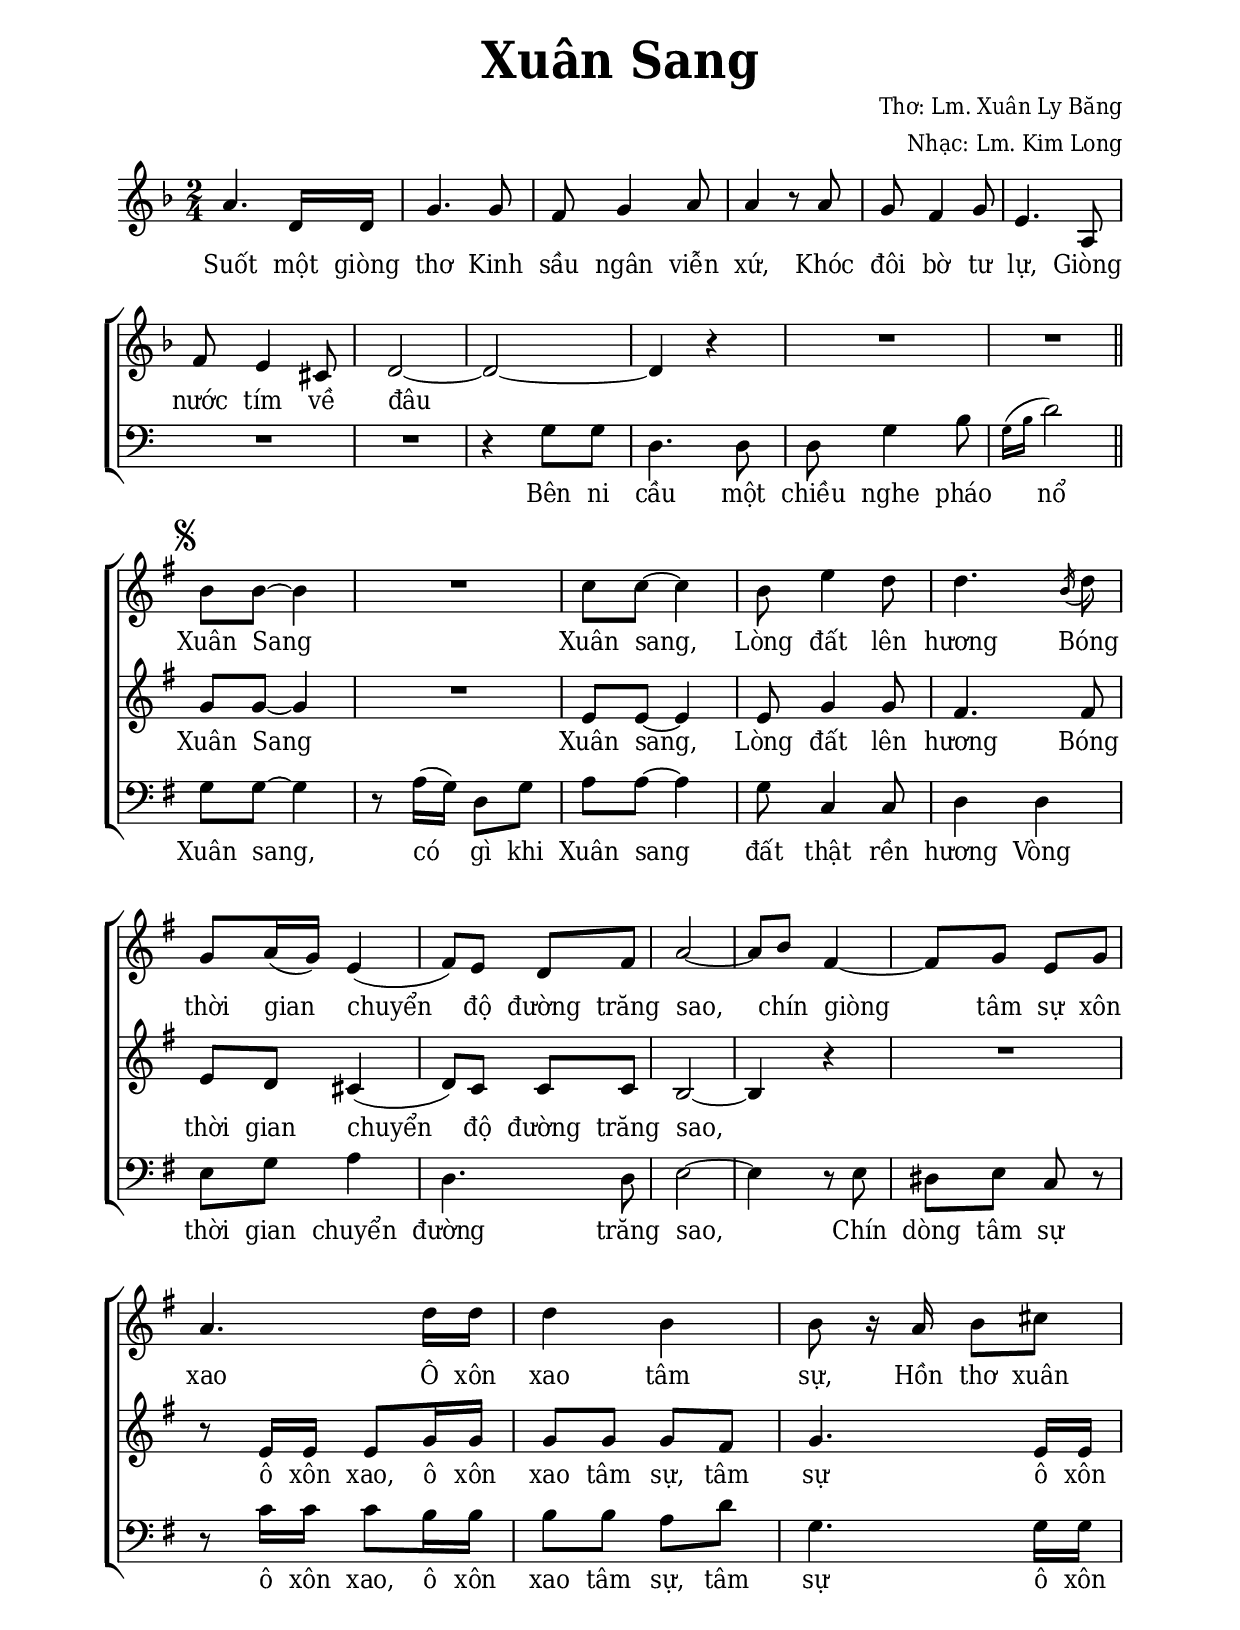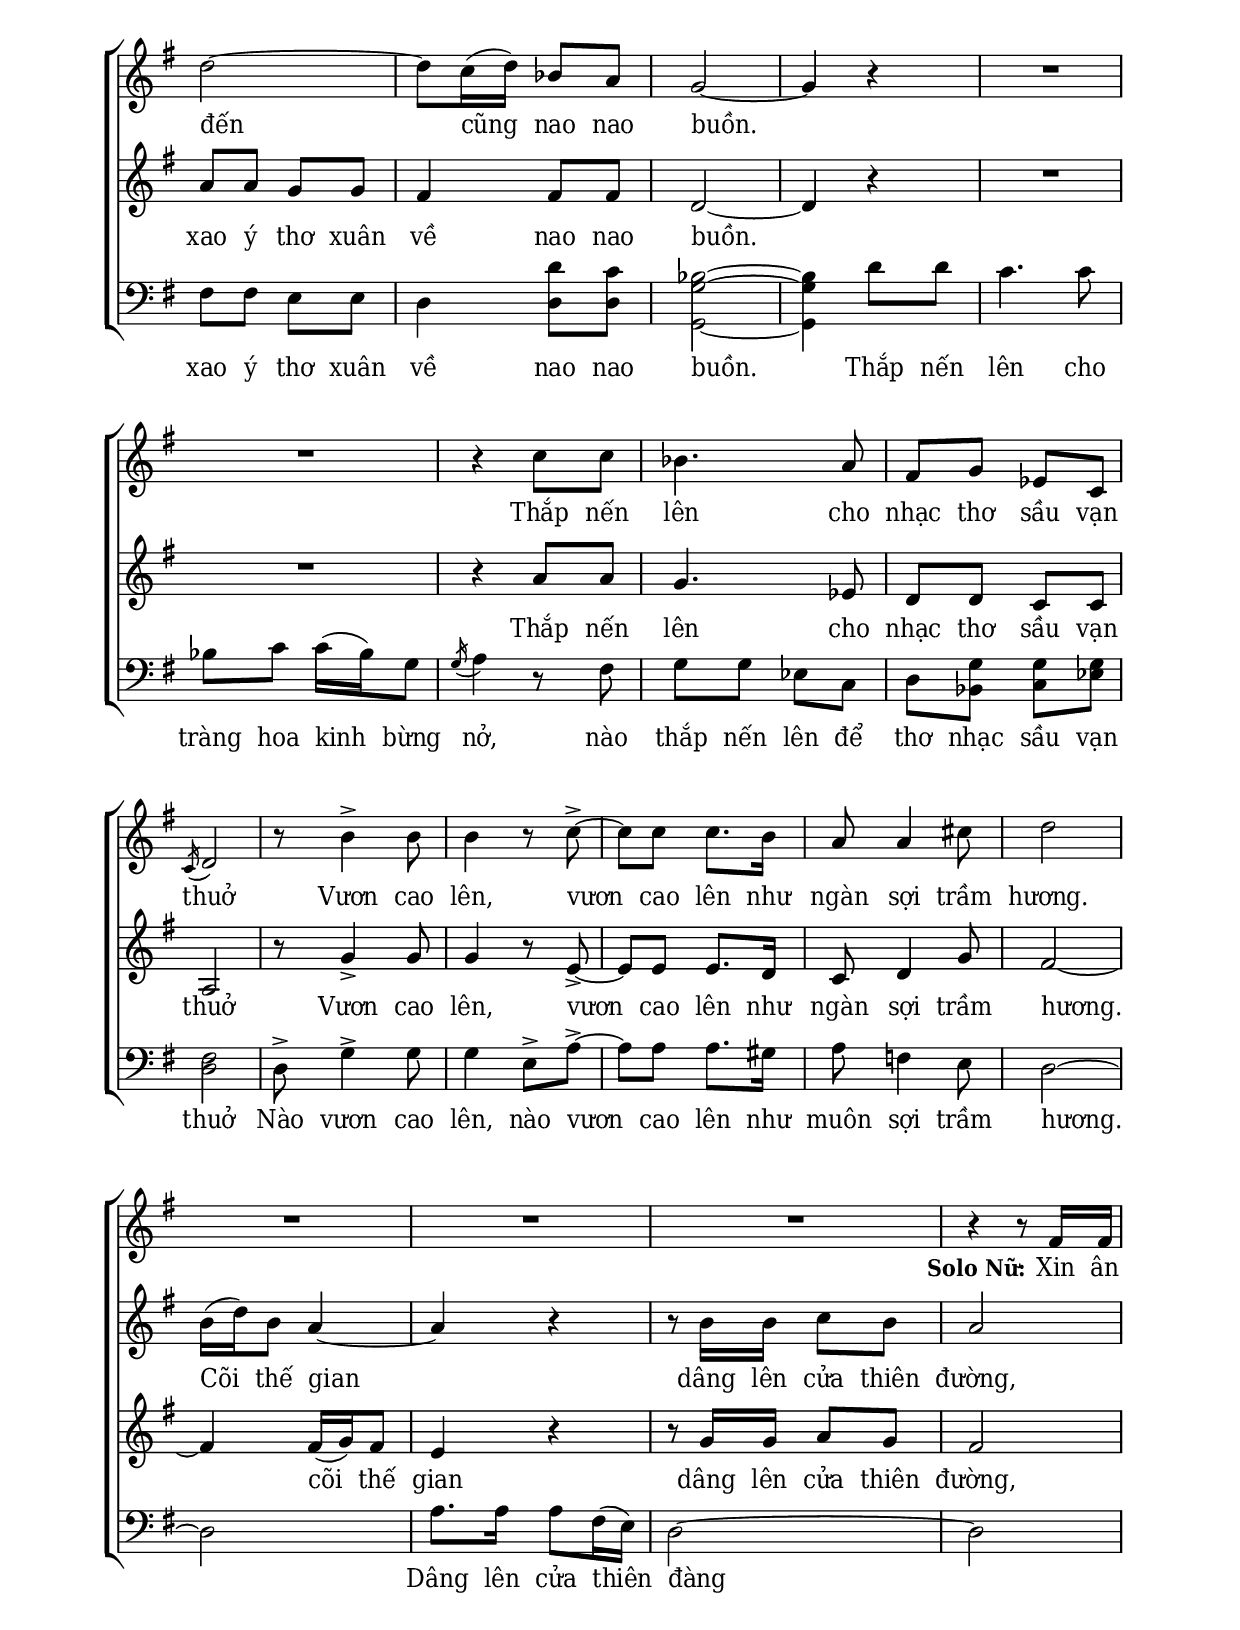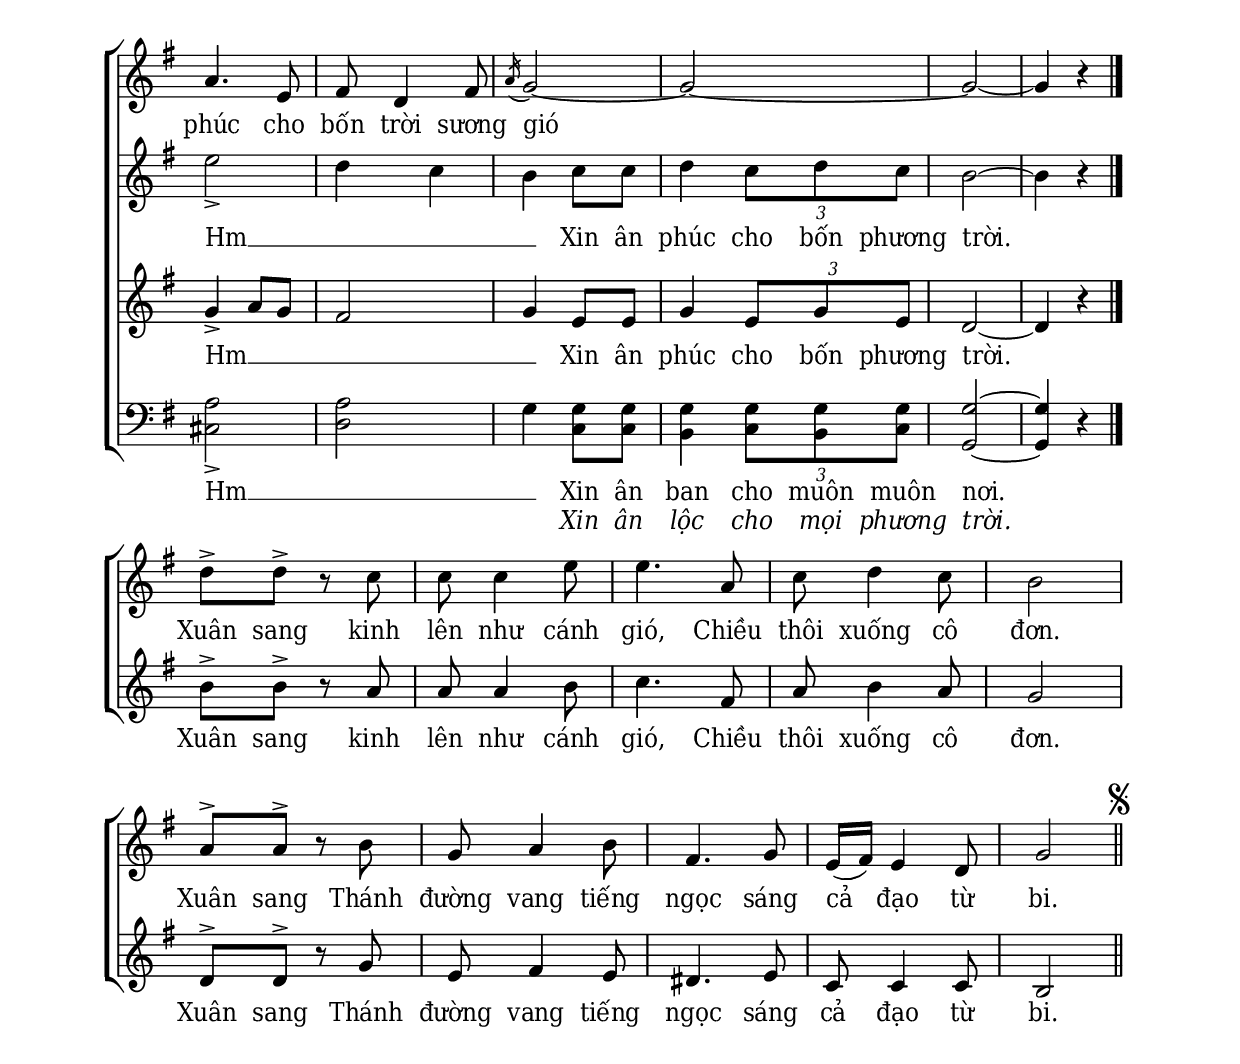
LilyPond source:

% Cài đặt chung
\version "2.22.1"
\include "english.ly"

\header {
  title = \markup { \fontsize #3 "Xuân Sang" }
  composer = "Thơ: Lm. Xuân Ly Băng"
  arranger = "Nhạc: Lm. Kim Long"
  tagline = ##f
}

% Nhạc
nhacPhienKhucSolo = \relative c' {
  \key g \major
  R2*43
  
  r4 r8 fs16 fs  |
  a4. e8 |
  fs d4 fs8 |
  \slashedGrace { a16 ( } g2) ~ |
  g ~ |
  g ~ |
  g4 r
}

nhacPhienKhucSop = \relative c'' {
  \key f \major 
  a4. d,16 d |
  g4. g8 |
  f g4 a8 |
  a4 r8 a |
  g f4 g8 |
  e4. a,8 |
  f' e4 cs8 |
  d2 ~ |
  d ~ |
  d4 r |
  
  R2*2 \bar "||" \break
  
  \set Staff.printKeyCancellation = ##f
  \set Staff.explicitKeySignatureVisibility = #end-of-line-invisible
  \key g \major
  \once \override Score.RehearsalMark.font-size = #0.1
  \mark \markup { \musicglyph #"scripts.segno" }
  b'8 b ~ b4 |
  R2
  c8 c ~ c4 |
  b8 e4 d8 |
  d4. \slashedGrace { b16 ( } d8) g, a16 (g) e4 ( |
  fs8) e d fs |
  a2 ~ |
  a8 b fs4 ~ |
  fs8 g e g |
  a4. d16 d |
  d4 b |
  b8 r16 a b8 cs |
  d2 ~ |
  d8 c16 (d) bf8 a |
  g2 ~ |
  g4 r |
  R2*2
  r4 c8 c |
  bf4. a8 |
  fs g ef c |
  \slashedGrace { c16 ( } d2) |
  r8 b'4 ^> b8 |
  b4 r8 c ^> ~ |
  c c c8. b16 |
  a8 a4 cs8 |
  d2 \break
  
  b16 (d) b8 a4 ~ |
  a r |
  r8 b16 b c8 b |
  a2 |
  e' _> |
  d4 c |
  b c8 c |
  d4 \tuplet 3/2 { c8 d c } |
  b2 ~ |
  b4 r \bar "|." \break
  
  d8 ^> d ^> r c |
  c c4 e8 |
  e4. a,8 |
  c d4 c8 |
  b2 |
  a8 ^> a ^> r b |
  g a4 b8 |
  fs4. g8 |
  e16 (fs) e4 d8 |
  g2
  \once \override Score.RehearsalMark.font-size = #0.1
  \mark \markup { \musicglyph #"scripts.segno" }
  \bar "||"
}

nhacPhienKhucAlto = \relative c'' {
  R2*12
  
  \set Staff.printKeyCancellation = ##f
  \set Staff.explicitKeySignatureVisibility = #end-of-line-invisible
  \key g \major
  g8 g ~ g4 |
  R2
  e8 e ~ e4 |
  e8 g4 g8 |
  fs4. fs8 |
  e8 d cs4 ( |
  d8) c c c |
  b2 ~ |
  b4 r |
  R2
  r8 e16 e e8 g16 g |
  g8 g g fs |
  g4. e16 e |
  a8 a g g |
  fs4 fs8 fs |
  d2 ~ |
  d4 r |
  R2*2
  r4 a'8 a |
  g4. ef8 |
  d d c c |
  a2 |
  r8 g'4 _> g8 |
  g4 r8 e _> ~ |
  e e e8. d16 |
  c8 d4 g8 |
  fs2 ~ |
  
  fs4 fs16 (g) fs8 |
  e4 r |
  r8 g16 g a8 g |
  fs2 |
  g4 _> a8 g |
  fs2 |
  g4 e8 e |
  g4 \tuplet 3/2 { e8 g e } |
  d2 ~ |
  d4 r |
  
  b'8 ^> b ^> r a |
  a a4 b8 |
  c4. fs,8 |
  a b4 a8 |
  g2 |
  d8 ^> d ^> r g |
  e fs4 e8 |
  ds4. e8 |
  c c4 c8 |
  b2
}

nhacPhienKhucBas = \relative c' {
  R2*8
  r4 g8 g |
  d4. d8 |
  d g4 b8 |
  \slashedGrace { \stemDown g16 ^(b } d2) \stemNeutral |
  
  \set Staff.printKeyCancellation = ##f
  \set Staff.explicitKeySignatureVisibility = #end-of-line-invisible
  \key g \major
  g,8 g ~ g4 |
  r8 a16 (g) d8 g |
  a a ~ a4 |
  g8 c,4 c8 |
  d4 d |
  e8 g a4 |
  d,4. d8 |
  e2 ~ |
  e4 r8 e |
  ds e c r |
  r c'16 c c8 b16 b |
  b8 b a d |
  g,4. g16 g |
  fs8 fs e e |
  d4 <d' d,>8 <c d,> |
  <bf g g,>2 ~ |
  <bf g g,>4 d8 d |
  c4. c8 |
  bf c c16 (bf) g8 |
  \slashedGrace { g16 ( } a4) r8 fs |
  g g ef c |
  d <g bf,> <g c,> <g ef> |
  <fs d>2 |
  d8 ^> g4 ^> g8 |
  g4 e8 ^> a ^> ~ |
  a a a8. gs16 |
  a8 f!4 e8 |
  d2 ~ |
  
  d |
  a'8. a16 a8 fs16 (e) |
  d2 ~ |
  d |
  <a' cs,>2 _> |
  <a d,> |
  g4
  <<
    {
      g8 g |
      g4 \tuplet 3/2 { g8 g g } |
      g2 ~ |
      g4 r
    }
    {
      c,8 c |
      b4 \tuplet 3/2 { c8 b c } |
      g2 ~ |
      g4 r
    }
  >>
  
}

% Lời
loiPhienKhucSop = \lyricmode {
  Suốt một giòng thơ Kinh sầu ngân viễn xứ,
  Khóc đôi bờ tư lự,
  Giòng nước tím về đâu
  
  Xuân Sang Xuân sang,
  Lòng đất lên hương
  Bóng thời gian chuyển độ đường trăng sao,
  chín giòng tâm sự xôn xao
  Ô xôn xao tâm sự,
  Hồn thơ xuân đến cũng nao nao buồn.
  Thắp nến lên cho nhạc thơ sầu vạn thuở
  Vươn cao lên,
  vươn cao lên như ngàn sợi trầm hương.

  Cõi thế gian
  dâng lên cửa thiên đường,
  Hm __ _ _ _
  Xin ân phúc cho bốn phương trời.
  
  Xuân sang kinh lên như cánh gió,
  Chiều thôi xuống cô đơn.
  Xuân sang Thánh đường vang tiếng ngọc sáng cả đạo từ bi.
}

loiPhienKhucAlto = \lyricmode {
  Xuân Sang Xuân sang,
  Lòng đất lên hương
  Bóng thời gian chuyển độ đường trăng sao,
  ô xôn xao, ô xôn xao tâm sự, tâm sự
  ô xôn xao ý thơ xuân về nao nao buồn.
  Thắp nến lên cho nhạc thơ sầu vạn thuở
  Vươn cao lên,
  vươn cao lên như ngàn sợi trầm hương.
  
  cõi thế gian
  dâng lên cửa thiên đường,
  Hm __ _ _ _ _
  Xin ân phúc cho bốn phương trời.
  
  Xuân sang kinh lên như cánh gió,
  Chiều thôi xuống cô đơn.
  Xuân sang Thánh đường vang tiếng ngọc sáng cả đạo từ bi.
}

loiPhienKhucBas = \lyricmode {
  Bên ni cầu một chiều nghe pháo nổ
  Xuân sang,
  có gì khi Xuân sang
  đất thật rền hương
  Vòng thời gian chuyển đường trăng sao,
  Chín dòng tâm sự
  ô xôn xao, ô xôn xao tâm sự, tâm sự
  ô xôn xao ý thơ
  xuân về nao nao buồn.
  Thắp nến lên cho tràng hoa kinh bừng nở,
  nào thắp nến lên để thơ nhạc sầu vạn thuở
  Nào vươn cao lên,
  nào vươn cao lên như muôn sợi trầm hương.
  
  Dâng lên cửa thiên đàng
  Hm __ _ _
  <<
    {
      Xin ân ban cho muôn muôn nơi.
    }
    \new Lyrics {
	    \set associatedVoice = "beBas"
	    \override Lyrics.LyricText.font-shape = #'italic
	    Xin ân lộc cho mọi phương trời.
	}
  >>
}

loiPhienKhucSolo = \lyricmode {
  \set stanza = "Solo Nữ:"
  Xin ân phúc cho bốn trời sương gió
}

% Dàn trang
\paper {
  #(set-paper-size "a4")
  top-margin = 15\mm
  bottom-margin = 15\mm
  left-margin = 20\mm
  right-margin = 20\mm
  indent = #0
  #(define fonts
    (make-pango-font-tree
      "Deja Vu Serif Condensed"
      "Deja Vu Serif Condensed"
      "Deja Vu Serif Condensed"
      (/ 20 20)))
  print-page-number = #f
  %page-count = #1
}

TongNhip = {
  \time 2/4
  \set Timing.beamExceptions = #'()
  \set Timing.baseMoment = #(ly:make-moment 1/4)
}

\score {
  \new ChoirStaff <<
    \new Staff <<
        \clef treble
        \new Voice = beSolo {
          \TongNhip \nhacPhienKhucSolo
        }
      \new Lyrics \lyricsto beSolo \loiPhienKhucSolo
    >>
    \new Staff <<
      \new Voice = "beSop" {
        \clef treble \TongNhip \nhacPhienKhucSop
      }
      \new Lyrics \lyricsto beSop \loiPhienKhucSop
    >>
    \new Staff <<
      \new Voice = "beAlto" {
        \clef treble \TongNhip \nhacPhienKhucAlto
      }
      \new Lyrics \lyricsto beAlto \loiPhienKhucAlto
    >>
    \new Staff <<
        \clef "bass"
        \new Voice = beBas {
          \TongNhip \nhacPhienKhucBas
        }
      \new Lyrics \lyricsto beBas \loiPhienKhucBas
    >>
  >>
  \layout {
    \override Lyrics.LyricSpace.minimum-distance = #1.5
    \override Score.BarNumber.break-visibility = ##(#f #f #f)
    \override Score.SpacingSpanner.uniform-stretching = ##t
    \context {
      \Staff \RemoveEmptyStaves
      \override VerticalAxisGroup.remove-first = ##t
    }
  }
}
